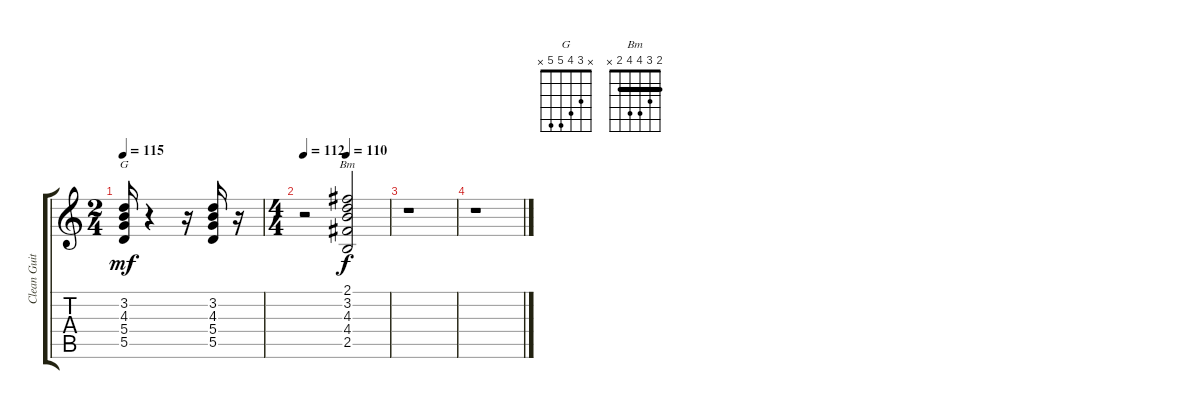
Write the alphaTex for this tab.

\track ("Clean Guit." "Clean Guit") {instrument acousticguitarnylon}
\staff {score tabs}
\tuning (E4 B3 G3 D3 A2 E2) {hide}
\chord ("G" x 3 4 5 5 x)
\chord ("Bm" 2 3 4 4 2 x) {barre 2}
\ts (2 4)
\tempo 115
\clef g2
\ks c
(3.2 4.3 5.4 5.5).16{ch "G" dy mf} r.4 r.16 (3.2 4.3 5.4 5.5).16 r.16 |
\ts (4 4)
\tempo 112
\tempo (110 0.5)
r.2 (2.1 3.2 4.3 4.4 2.5).2{ch "Bm" dy f} |
r.1 |
r.1
